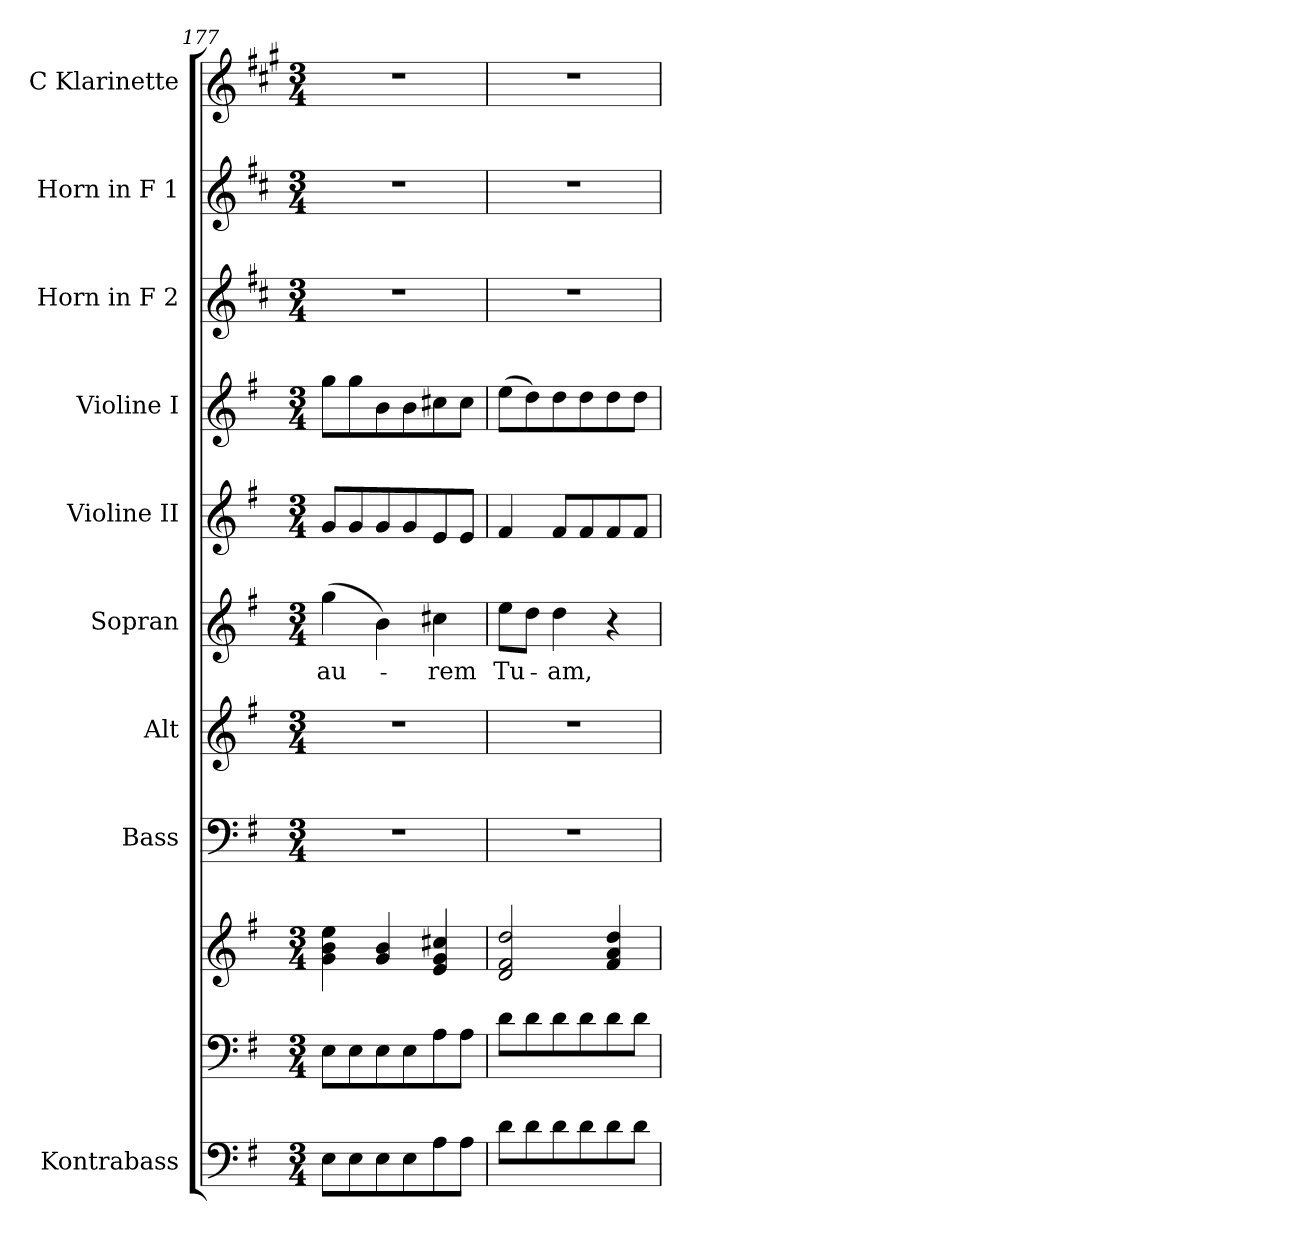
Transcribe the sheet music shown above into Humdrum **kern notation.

**kern	**kern	**kern	**kern	**kern	**kern	**text	**kern	**kern	**kern	**kern	**kern
*part10	*part9	*part9	*part8	*part7	*part6	*part6	*part5	*part4	*part3	*part2	*part1
*staff11	*staff10	*staff9	*staff8	*staff7	*staff6	*staff6	*staff5	*staff4	*staff3	*staff2	*staff1
*I"Kontrabass	*	*	*I"Bass	*I"Alt	*I"Sopran	*	*I"Violine II	*I"Violine I	*I"Horn in F 2	*I"Horn in F 1	*I"C Klarinette
*I'Kb.	*	*	*I'B.	*I'A.	*I'S.	*	*I'Vl. II	*I'Vl. I	*	*	*I'Kl.
*clefF4	*clefF4	*clefG2	*clefF4	*clefG2	*clefG2	*	*clefG2	*clefG2	*clefG2	*clefG2	*clefG2
*ITrd7c12	*	*	*	*	*	*	*	*	*ITrd4c7	*ITrd4c7	*ITrd1c2
*k[f#]	*k[f#]	*k[f#]	*k[f#]	*k[f#]	*k[f#]	*	*k[f#]	*k[f#]	*k[f#]	*k[f#]	*k[f#]
*G:	*G:	*G:	*G:	*G:	*G:	*	*G:	*G:	*G:	*G:	*G:
*M3/4	*M3/4	*M3/4	*M3/4	*M3/4	*M3/4	*	*M3/4	*M3/4	*M3/4	*M3/4	*M3/4
=177	=177	=177	=177	=177	=177	=177	=177	=177	=177	=177	=177
!	!	!	!	!	!	!LO:LY:b	!	!	!	!	!
8EE\L	8E\L	4g\ 4b\ 4ee\	2.r	2.r	(>4gg\	au-	8g/L	8gg\L	2.r	2.r	2.r
8EE\	8E\	.	.	.	.	.	8g/	8gg\	.	.	.
8EE\	8E\	4g/ 4b/	.	.	4b\)	.	8g/	8b\	.	.	.
8EE\	8E\	.	.	.	.	.	8g/	8b\	.	.	.
!	!	!	!	!	!	!LO:LY:b	!	!	!	!	!
8AA\	8A\	4e/ 4g/ 4cc#X/	.	.	4cc#X\	-rem	8e/	8cc#X\	.	.	.
8AA\J	8A\J	.	.	.	.	.	8e/J	8cc#\J	.	.	.
=178	=178	=178	=178	=178	=178	=178	=178	=178	=178	=178	=178
!	!	!	!	!	!	!LO:LY:b	!	!	!	!	!
8D\L	8d\L	2d/ 2f#/ 2dd/	2.r	2.r	8ee\L	Tu-	4f#/	(>8ee\L	2.r	2.r	2.r
8D\	8d\	.	.	.	8dd\J	.	.	8dd\)	.	.	.
!	!	!	!	!	!	!LO:LY:b	!	!	!	!	!
8D\	8d\	.	.	.	4dd\	-am,	8f#/L	8dd\	.	.	.
8D\	8d\	.	.	.	.	.	8f#/	8dd\	.	.	.
8D\	8d\	4f#/ 4a/ 4dd/	.	.	4r	.	8f#/	8dd\	.	.	.
8D\J	8d\J	.	.	.	.	.	8f#/J	8dd\J	.	.	.
=	=	=	=	=	=	=	=	=	=	=	=
*-	*-	*-	*-	*-	*-	*-	*-	*-	*-	*-	*-
